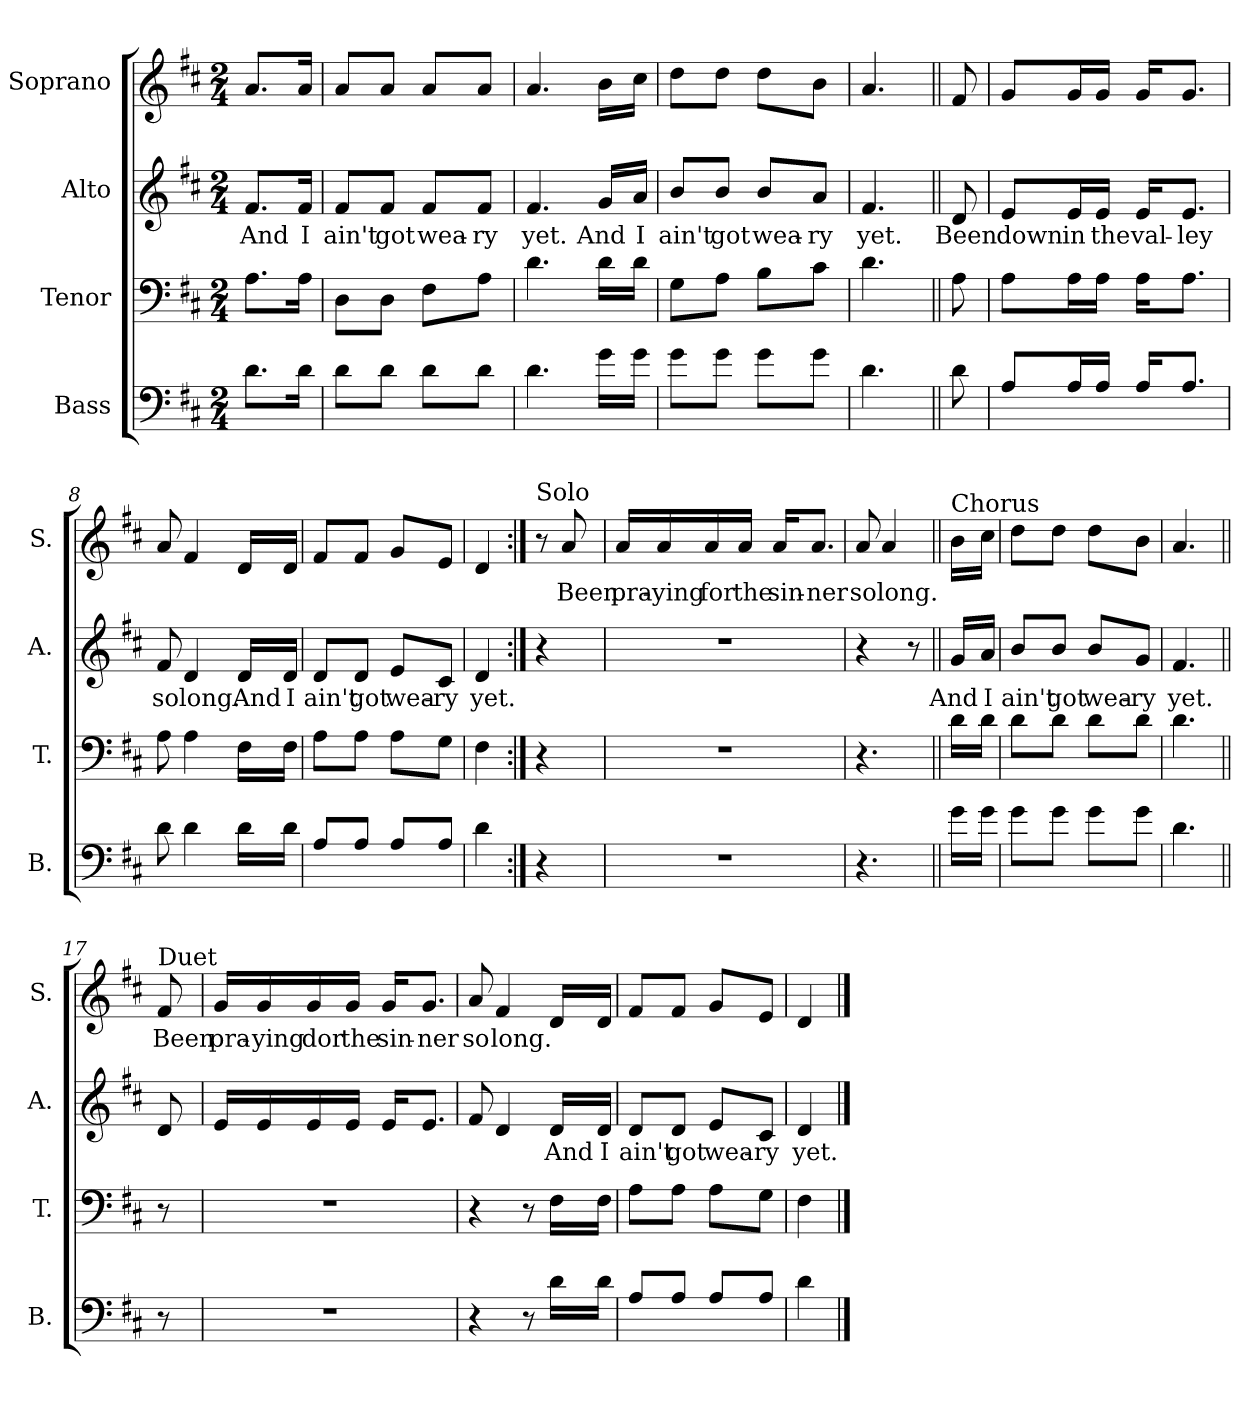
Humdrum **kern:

**kern	**kern	**kern	**text	**kern	**text
*part4	*part3	*part2	*part2	*part1	*part1
*staff4	*staff3	*staff2	*staff2	*staff1	*staff1
*I"Bass	*I"Tenor	*I"Alto	*	*I"Soprano	*
*I'B.	*I'T.	*I'A.	*	*I'S.	*
*clefF4	*clefF4	*clefG2	*	*clefG2	*
*ITrd7c12	*	*	*	*	*
*k[f#c#]	*k[f#c#]	*k[f#c#]	*	*k[f#c#]	*
*M2/4	*M2/4	*M2/4	*	*M2/4	*
*MM70	*MM70	*MM70	*	*MM70	*
=1	=1	=1	=1	=1	=1
!	!	!	!LO:LY:b	!	!
8.D\L	8.A\L	8.f#/L	And	8.a/L	.
!	!	!	!LO:LY:b	!	!
16D\Jk	16A\Jk	16f#/Jk	I	16a/Jk	.
=2	=2	=2	=2	=2	=2
!	!	!	!LO:LY:b	!	!
8D\L	8D\L	8f#/L	ain't	8a/L	.
!	!	!	!LO:LY:b	!	!
8D\J	8D\J	8f#/J	got	8a/J	.
!	!	!	!LO:LY:b	!	!
8D\L	8F#\L	8f#/L	wea-	8a/L	.
!	!	!	!LO:LY:b	!	!
8D\J	8A\J	8f#/J	-ry	8a/J	.
=3	=3	=3	=3	=3	=3
!	!	!	!LO:LY:b	!	!
4.D\	4.d\	4.f#/	yet.	4.a/	.
!	!	!	!LO:LY:b	!	!
16G\LL	16d\LL	16g/LL	And	16b\LL	.
!	!	!	!LO:LY:b	!	!
16G\JJ	16d\JJ	16a/JJ	I	16cc#\JJ	.
=4	=4	=4	=4	=4	=4
!	!	!	!LO:LY:b	!	!
8G\L	8G\L	8b/L	ain't	8dd\L	.
!	!	!	!LO:LY:b	!	!
8G\J	8A\J	8b/J	got	8dd\J	.
!	!	!	!LO:LY:b	!	!
8G\L	8B\L	8b/L	wea-	8dd\L	.
!	!	!	!LO:LY:b	!	!
8G\J	8c#\J	8a/J	-ry	8b\J	.
=5	=5	=5	=5	=5	=5
!	!	!	!LO:LY:b	!	!
4.D\	4.d\	4.f#/	yet.	4.a/	.
=6||	=6||	=6||	=6||	=6||	=6||
!	!	!	!LO:LY:b	!	!
8D\	8A\	8d/	Been	8f#/	.
!!LO:LB:g=z
=7	=7	=7	=7	=7	=7
!	!	!	!LO:LY:b	!	!
8AA/L	8A\L	8e/L	down	8g/L	.
!	!	!	!LO:LY:b	!	!
16AA/L	16A\L	16e/L	in	16g/L	.
!	!	!	!LO:LY:b	!	!
16AA/JJ	16A\JJ	16e/JJ	the	16g/JJ	.
!	!	!	!LO:LY:b	!	!
16AA/KL	16A\KL	16e/KL	val-	16g/KL	.
!	!	!	!LO:LY:b	!	!
8.AA/J	8.A\J	8.e/J	-ley	8.g/J	.
=8	=8	=8	=8	=8	=8
!	!	!	!LO:LY:b	!	!
8D\	8A\	8f#/	so	8a/	.
!	!	!	!LO:LY:b	!	!
4D\	4A\	4d/	long.	4f#/	.
!	!	!	!LO:LY:b	!	!
16D\LL	16F#\LL	16d/LL	And	16d/LL	.
!	!	!	!LO:LY:b	!	!
16D\JJ	16F#\JJ	16d/JJ	I	16d/JJ	.
=9	=9	=9	=9	=9	=9
!	!	!	!LO:LY:b	!	!
8AA/L	8A\L	8d/L	ain't	8f#/L	.
!	!	!	!LO:LY:b	!	!
8AA/J	8A\J	8d/J	got	8f#/J	.
!	!	!	!LO:LY:b	!	!
8AA/L	8A\L	8e/L	wea-	8g/L	.
!	!	!	!LO:LY:b	!	!
8AA/J	8G\J	8c#/J	-ry	8e/J	.
=10	=10	=10	=10	=10	=10
!	!	!	!LO:LY:b	!	!
4D\	4F#\	4d/	yet.	4d/	.
!!LO:LB:g=z
=11:|!	=11:|!	=11:|!	=11:|!	=11:|!	=11:|!
!	!	!	!	!LO:TX:a:t=Solo	!
4r	4r	4r	.	8r	.
!	!	!	!	!	!LO:LY:b
.	.	.	.	8a/	Been
=12	=12	=12	=12	=12	=12
!	!	!	!	!	!LO:LY:b
2r	2r	2r	.	16a/LL	pra-
!	!	!	!	!	!LO:LY:b
.	.	.	.	16a/	-ying
!	!	!	!	!	!LO:LY:b
.	.	.	.	16a/	for
!	!	!	!	!	!LO:LY:b
.	.	.	.	16a/JJ	the
!	!	!	!	!	!LO:LY:b
.	.	.	.	16a/KL	sin-
!	!	!	!	!	!LO:LY:b
.	.	.	.	8.a/J	-ner
=13	=13	=13	=13	=13	=13
!	!	!	!	!	!LO:LY:b
4.r	4.r	4r	.	8a/	so
!	!	!	!	!	!LO:LY:b
.	.	.	.	4a/	long.
.	.	8r	.	.	.
=14||	=14||	=14||	=14||	=14||	=14||
!	!	!	!	!LO:TX:a:t=Chorus	!
!	!	!	!LO:LY:b	!	!
16G\LL	16d\LL	16g/LL	And	16b\LL	.
!	!	!	!LO:LY:b	!	!
16G\JJ	16d\JJ	16a/JJ	I	16cc#\JJ	.
=15	=15	=15	=15	=15	=15
!	!	!	!LO:LY:b	!	!
8G\L	8d\L	8b/L	ain't	8dd\L	.
!	!	!	!LO:LY:b	!	!
8G\J	8d\J	8b/J	got	8dd\J	.
!	!	!	!LO:LY:b	!	!
8G\L	8d\L	8b/L	wea-	8dd\L	.
!	!	!	!LO:LY:b	!	!
8G\J	8d\J	8g/J	-ry	8b\J	.
=16	=16	=16	=16	=16	=16
!	!	!	!LO:LY:b	!	!
4.D\	4.d\	4.f#/	yet.	4.a/	.
!!LO:PB:g=z
=17||	=17||	=17||	=17||	=17||	=17||
!	!	!	!	!LO:TX:a:t=Duet	!
!	!	!	!	!	!LO:LY:b
8r	8r	8d/	.	8f#/	Been
=18	=18	=18	=18	=18	=18
!	!	!	!	!	!LO:LY:b
2r	2r	16e/LL	.	16g/LL	pra-
!	!	!	!	!	!LO:LY:b
.	.	16e/	.	16g/	-ying
!	!	!	!	!	!LO:LY:b
.	.	16e/	.	16g/	dor
!	!	!	!	!	!LO:LY:b
.	.	16e/JJ	.	16g/JJ	the
!	!	!	!	!	!LO:LY:b
.	.	16e/KL	.	16g/KL	sin-
!	!	!	!	!	!LO:LY:b
.	.	8.e/J	.	8.g/J	-ner
=19	=19	=19	=19	=19	=19
!	!	!	!	!	!LO:LY:b
4r	4r	8f#/	.	8a/	so
!	!	!	!	!	!LO:LY:b
.	.	4d/	.	4f#/	long.
8r	8r	.	.	.	.
!	!	!	!LO:LY:b	!	!
16D\LL	16F#\LL	16d/LL	And	16d/LL	.
!	!	!	!LO:LY:b	!	!
16D\JJ	16F#\JJ	16d/JJ	I	16d/JJ	.
=20	=20	=20	=20	=20	=20
!	!	!	!LO:LY:b	!	!
8AA/L	8A\L	8d/L	ain't	8f#/L	.
!	!	!	!LO:LY:b	!	!
8AA/J	8A\J	8d/J	got	8f#/J	.
!	!	!	!LO:LY:b	!	!
8AA/L	8A\L	8e/L	wea-	8g/L	.
!	!	!	!LO:LY:b	!	!
8AA/J	8G\J	8c#/J	-ry	8e/J	.
=21	=21	=21	=21	=21	=21
!	!	!	!LO:LY:b	!	!
4D\	4F#\	4d/	yet.	4d/	.
==	==	==	==	==	==
*-	*-	*-	*-	*-	*-
